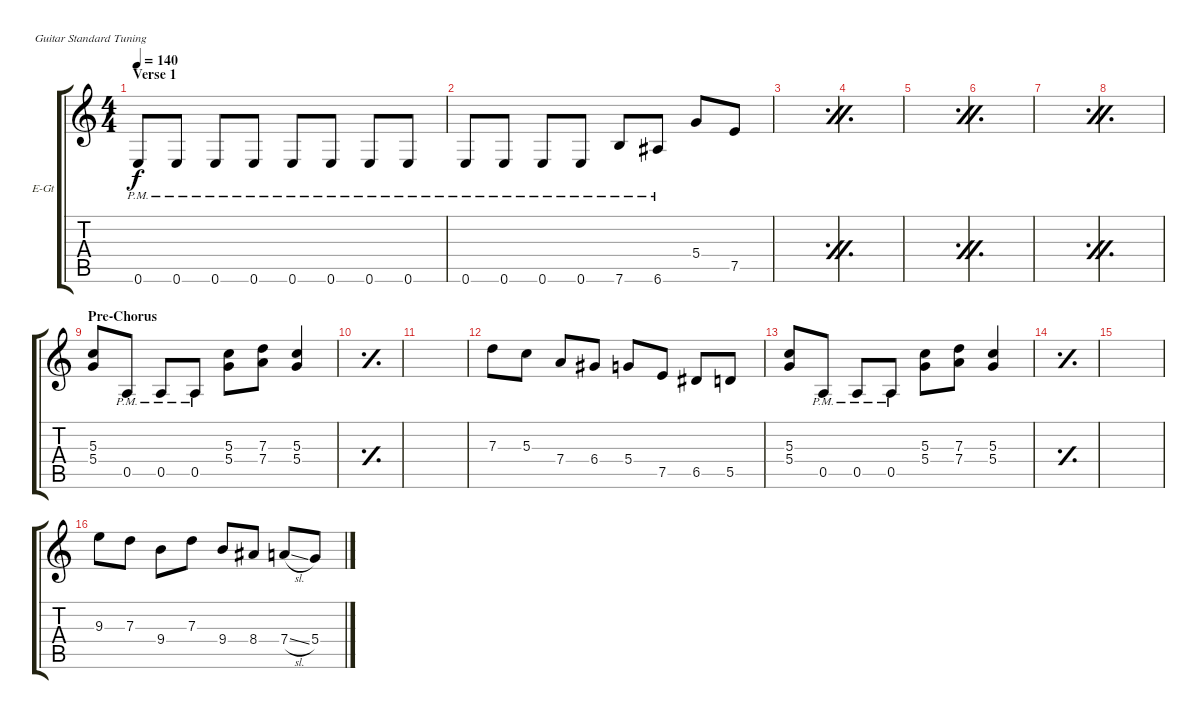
\defaultSystemsLayout 4
\bracketExtendMode groupsimilarinstruments
\firstSystemTrackNameOrientation horizontal
\otherSystemsTrackNameOrientation horizontal
\track ("Rhythm Guitar" "E-Gt") {instrument distortionguitar}
\staff {score tabs}
\tuning (E4 B3 G3 D3 A2 E2)
\ts (4 4)
\section ("" "Verse 1")
\tempo 140
\clef g2
\ks c
0.6{pm}.8{dy f} 0.6{pm}.8 0.6{pm}.8 0.6{pm}.8 0.6{pm}.8 0.6{pm}.8 0.6{pm}.8 0.6{pm}.8 |
0.6{pm}.8 0.6{pm}.8 0.6{pm}.8 0.6{pm}.8 7.6{pm}.8 6.6{pm}.8 5.4.8 7.5.8 |
\simile firstofdouble
|
\simile secondofdouble
|
\simile firstofdouble
|
\simile secondofdouble
|
\simile firstofdouble
|
\simile secondofdouble
|
\section ("" "Pre-Chorus")
\simile none
(5.3 5.4).8 0.5{pm}.8 0.5{pm}.8 0.5{pm}.8 (5.3 5.4).8 (7.3 7.4).8 (5.3 5.4).4 |
\simile simple
|
|
\simile none
7.3.8 5.3.8 7.4.8 6.4.8 5.4.8 7.5.8 6.5.8 5.5.8 |
(5.3 5.4).8 0.5{pm}.8 0.5{pm}.8 0.5{pm}.8 (5.3 5.4).8 (7.3 7.4).8 (5.3 5.4).4 |
\simile simple
|
|
\simile none
9.3.8 7.3.8 9.4.8 7.3.8 9.4.8 8.4.8 7.4{sl}.8 5.4.8
